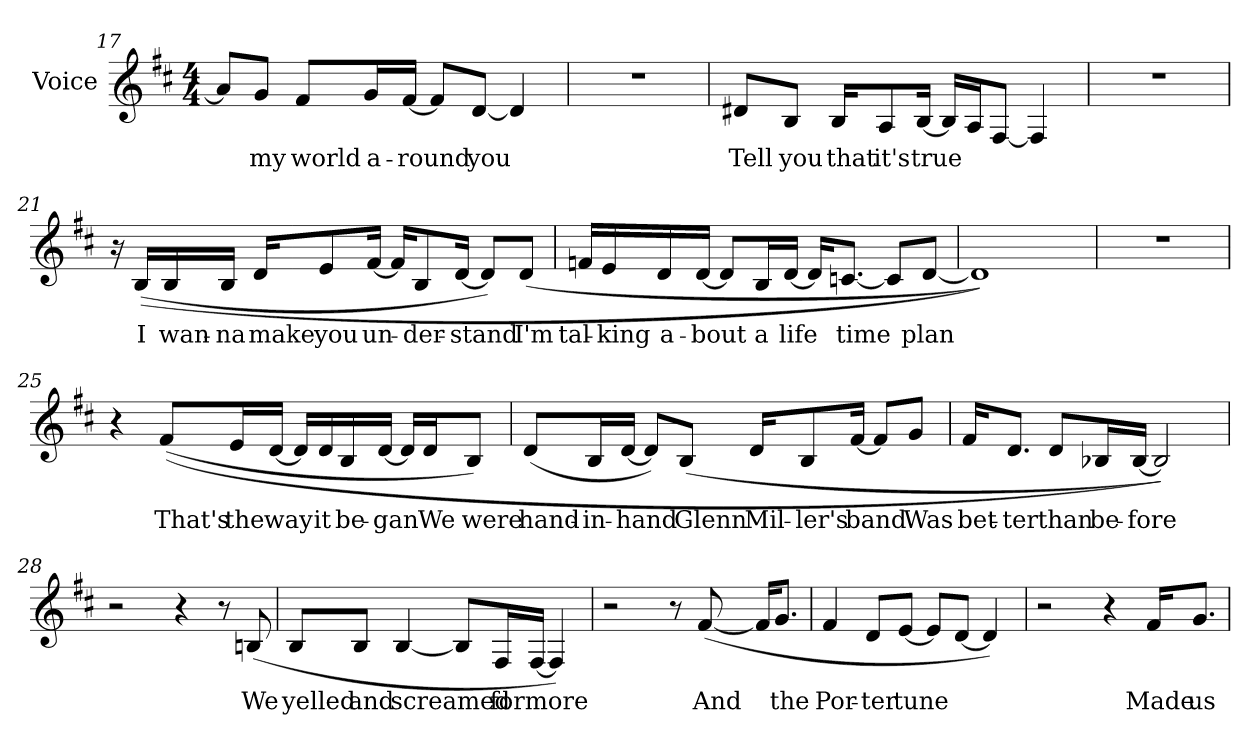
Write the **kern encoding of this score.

**kern	**text
*part1	*part1
*staff1	*staff1
*I"Voice	*
*I'Voice	*
*clefG2	*
*k[f#c#]	*
*D:	*
*M4/4	*
=17	=17
8ai/L]	.
!	!LO:LY:b:color=#000000
8gi/J	my
!	!LO:LY:b:color=#000000
8f#i/L	world
!	!LO:LY:b:color=#000000
16gi/L	a-
!	!LO:LY:b:color=#000000
[16f#i/JJ	-round
8f#i/L]	.
!	!LO:LY:b:color=#000000
[8di/J	you
4di/]	.
=18	=18
1r	.
!!LO:LB:g=z
=19	=19
!	!LO:LY:b:color=#000000
8d#Xi/L	Tell
!	!LO:LY:b:color=#000000
8Bi/J	you
!	!LO:LY:b:color=#000000
16Bi/KL	that
!	!LO:LY:b:color=#000000
8Ai/	it's
!	!LO:LY:b:color=#000000
[16Bi/Jk	true
16Bi/LL]	.
16Ai/J	.
[8F#i/J	.
4F#i/]	.
=20	=20
1r	.
=21	=21
16r	.
!	!LO:LY:b:color=#000000
((16Bi/LL	I
!	!LO:LY:b:color=#000000
16Bi/	wan-
!	!LO:LY:b:color=#000000
16Bi/JJ	-na
!	!LO:LY:b:color=#000000
16di/KL	make
!	!LO:LY:b:color=#000000
8ei/	you
!	!LO:LY:b:color=#000000
[16f#i/Jk	un-
16f#i/KL]	.
!	!LO:LY:b:color=#000000
8Bi/	-der-
!	!LO:LY:b:color=#000000
[16di/Jk	-stand
8di/L])	.
!	!LO:LY:b:color=#000000
(8di/J	I'm
!!LO:LB:g=z
=22	=22
!	!LO:LY:b:color=#000000
16fni/LL	tal-
!	!LO:LY:b:color=#000000
16ei/	-king
!	!LO:LY:b:color=#000000
16di/	a-
!	!LO:LY:b:color=#000000
[16di/JJ	-bout
8di/L]	.
!	!LO:LY:b:color=#000000
16Bi/L	a
!	!LO:LY:b:color=#000000
[16di/JJ	life
16di/KL]	.
!	!LO:LY:b:color=#000000
[8.cni/J	time
8ci/L]	.
!	!LO:LY:b:color=#000000
[8di/J	plan
=23	=23
1di]))	.
=24	=24
1r	.
=25	=25
4r	.
!	!LO:LY:b:color=#000000
((8f#i/L	That's
!	!LO:LY:b:color=#000000
16ei/L	the
!	!LO:LY:b:color=#000000
[16di/JJ	way
16di/LL]	.
!	!LO:LY:b:color=#000000
16di/	it
!	!LO:LY:b:color=#000000
16Bi/	be-
!	!LO:LY:b:color=#000000
[16di/JJ	-gan
16di/LL]	.
!	!LO:LY:b:color=#000000
16di/J	We
!	!LO:LY:b:color=#000000
8Bi/J)	were
!!LO:LB:g=z
=26	=26
!	!LO:LY:b:color=#000000
(8di/L	hand-
!	!LO:LY:b:color=#000000
16Bi/L	-in-
!	!LO:LY:b:color=#000000
[16di/JJ	-hand
8di/L])	.
!	!LO:LY:b:color=#000000
(8Bi/J	Glenn
!	!LO:LY:b:color=#000000
16di/KL	Mil-
!	!LO:LY:b:color=#000000
8Bi/	-ler's
!	!LO:LY:b:color=#000000
[16f#i/Jk	band
8f#i/L]	.
!	!LO:LY:b:color=#000000
8gi/J	Was
=27	=27
!	!LO:LY:b:color=#000000
16f#i/KL	bet-
!	!LO:LY:b:color=#000000
8.di/J	-ter
!	!LO:LY:b:color=#000000
8di/L	than
!	!LO:LY:b:color=#000000
16B-Xi/L	be-
!	!LO:LY:b:color=#000000
[16B-i/JJ	-fore
2B-i/]))	.
=28	=28
2r	.
4r	.
8r	.
!	!LO:LY:b:color=#000000
(8Bni/	We
!!LO:LB:g=z
=29	=29
!	!LO:LY:b:color=#000000
8Bi/L	yelled
!	!LO:LY:b:color=#000000
8Bi/J	and
!	!LO:LY:b:color=#000000
[4Bi/	screamed
8Bi/L]	.
!	!LO:LY:b:color=#000000
16F#i/L	for
!	!LO:LY:b:color=#000000
[16F#i/JJ	more
4F#i/])	.
=30	=30
2r	.
8r	.
!	!LO:LY:b:color=#000000
([8f#i/	And
16f#i/KL]	.
!	!LO:LY:b:color=#000000
8.gi/J	the
=31	=31
!	!LO:LY:b:color=#000000
4f#i/	Por-
!	!LO:LY:b:color=#000000
8di/L	-ter
!	!LO:LY:b:color=#000000
[8ei/J	tune
8ei/L]	.
[8di/J	.
4di/])	.
=32	=32
2r	.
4r	.
!	!LO:LY:b:color=#000000
16f#i/KL	Made
!	!LO:LY:b:color=#000000
8.gi/J	us
=	=
*-	*-
